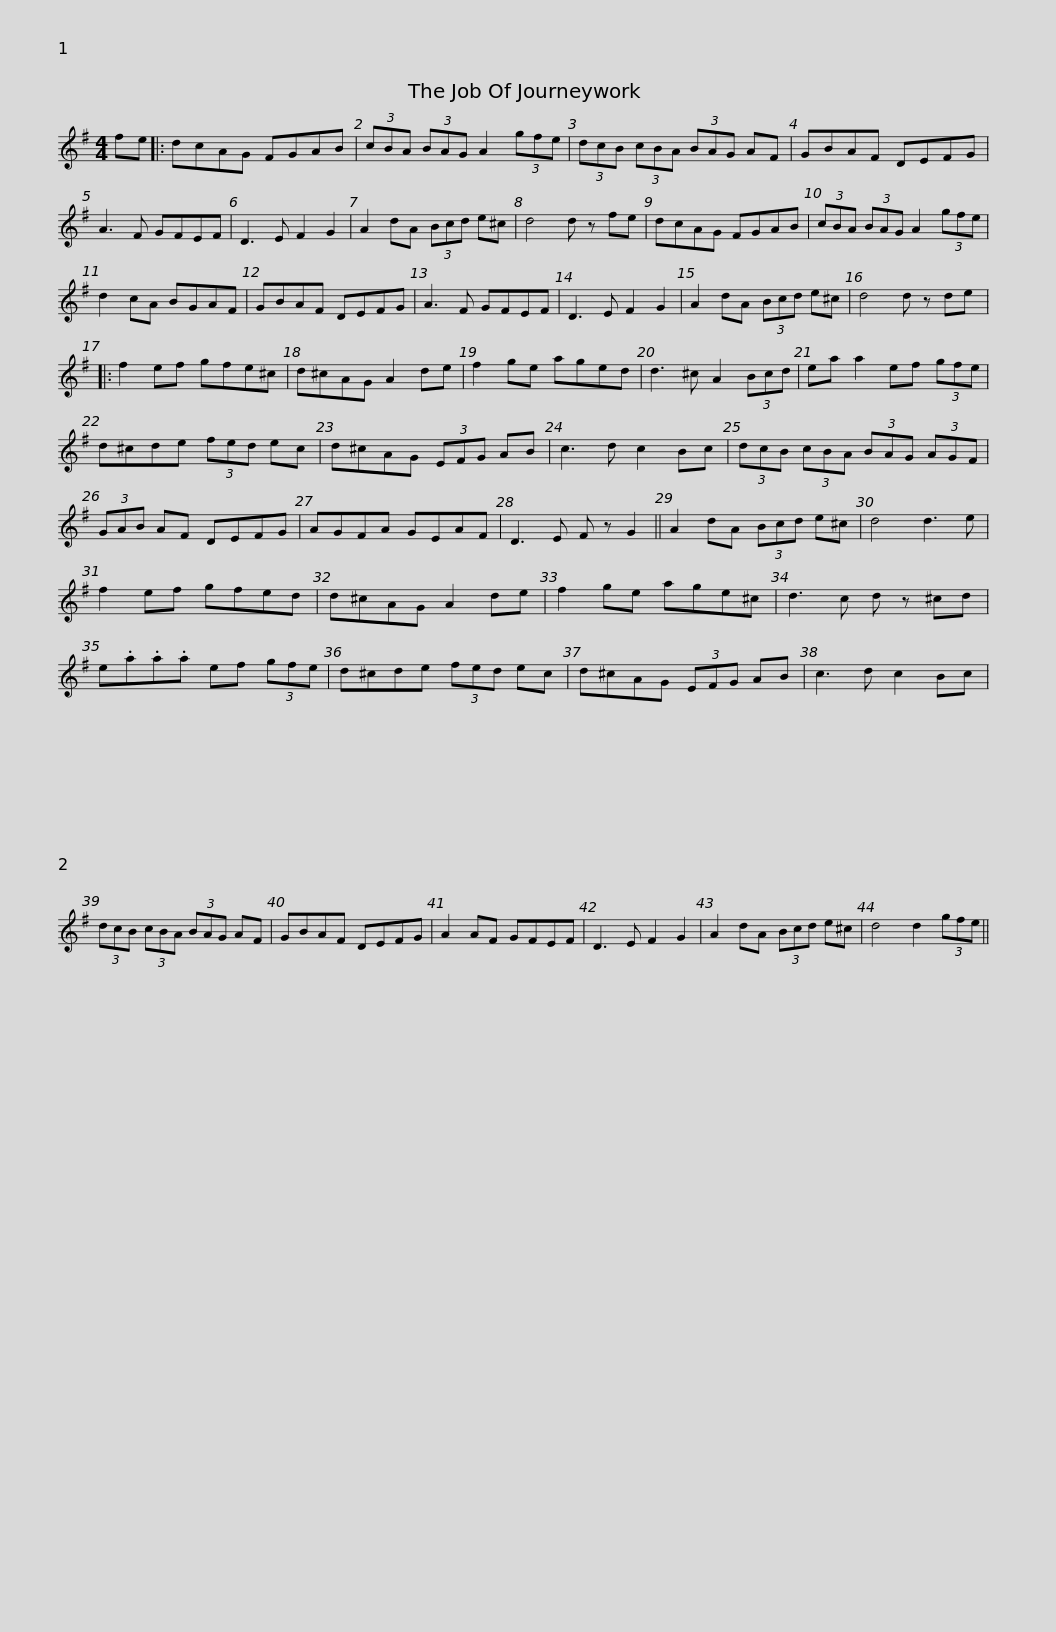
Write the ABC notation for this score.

X:1
L:1/8
M:4/4
I:linebreak $
K:G
V:1 treble
V:1
 fe |: dcAG FGAB | (3cBA (3BAG A2 (3gfe | (3dcB (3cBA (3BAG AF | GBAF DEFG |$ %5
 A3 F GFEF | D3 E F2 G2 | A2 dA (3Bcd e^c | d4 d z fe | dcAG FGAB | %10
 (3cBA (3BAG A2 (3gfe |$ d2 cA BGAF | GBAF DEFG | A3 F GFEF | D3 E F2 G2 | %15
 A2 dA (3Bcd e^c | d4 d z de |:$ f2 ef gfe^c | d^cAG A2 de | f2 ge aged | %20
 d3 ^c A2 (3Bcd | ea a2 ef (3gfe |$ d^cde (3fed ec | d^cAG (3EFG AB | c3 d c2 Bc | %25
 (3dcB (3cBA (3BAG (3AGF | (3GAB AF DEFG |$ AGFA GEAF | D3 E F z G2 || A2 dA (3Bcd e^c | %30
 d4 d3 e | f2 ef gfed | d^cAG A2 de |$ f2 ge age^c | d3 c d z ^cd | %35
 e.a.a.a ef (3gfe | d^cde (3fed ec | d^cAG (3EFG AB |$ c3 d c2 Bc | (3dcB (3cBA (3BAG AF | %40
 GBAF DEFG | A2 AF GFEF | D3 E F2 G2 | A2 dA (3Bcd e^c |$ d4 d2 (3gfe || %45
